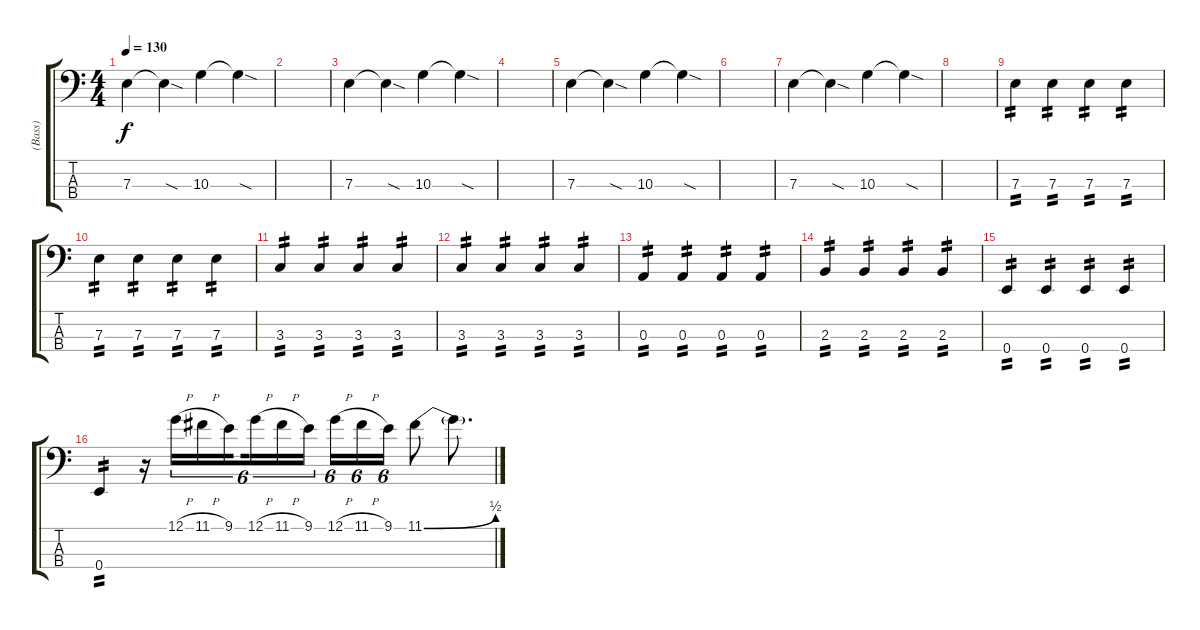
\track ("(Bass)" "(Bass)") {instrument electricbassfinger}
\staff {score tabs}
\tuning (G2 D2 A1 E1) {hide}
\ts (4 4)
\tempo 130
\clef f4
\ks c
7.3.4{dy f instrument electricbassfinger} 7.3{sod t}.4 10.3.4 10.3{sod t}.4 |
|
7.3.4 7.3{sod t}.4 10.3.4 10.3{sod t}.4 |
|
7.3.4 7.3{sod t}.4 10.3.4 10.3{sod t}.4 |
|
7.3.4 7.3{sod t}.4 10.3.4 10.3{sod t}.4 |
|
7.3.4{tp 2} 7.3.4{tp 2} 7.3.4{tp 2} 7.3.4{tp 2} |
7.3.4{tp 2} 7.3.4{tp 2} 7.3.4{tp 2} 7.3.4{tp 2} |
3.3.4{tp 2} 3.3.4{tp 2} 3.3.4{tp 2} 3.3.4{tp 2} |
3.3.4{tp 2} 3.3.4{tp 2} 3.3.4{tp 2} 3.3.4{tp 2} |
0.3.4{tp 2} 0.3.4{tp 2} 0.3.4{tp 2} 0.3.4{tp 2} |
2.3.4{tp 2} 2.3.4{tp 2} 2.3.4{tp 2} 2.3.4{tp 2} |
0.4.4{tp 2} 0.4.4{tp 2} 0.4.4{tp 2} 0.4.4{tp 2} |
0.4.4{tp 2} r.16 12.1{h}.16{tu (6 4)} 11.1{h}.16{tu (6 4)} 9.1.16{tu (6 4) beam splitsecondary} 12.1{h}.16{tu (6 4)} 11.1{h}.16{tu (6 4)} 9.1.16{tu (6 4) beam splitsecondary} 12.1{h}.16{tu (6 4)} 11.1{h}.16{tu (6 4)} 9.1.16{tu (6 4)} 11.1{be (bend 0 0 60 2)}.8 11.1{t}.8{d}
